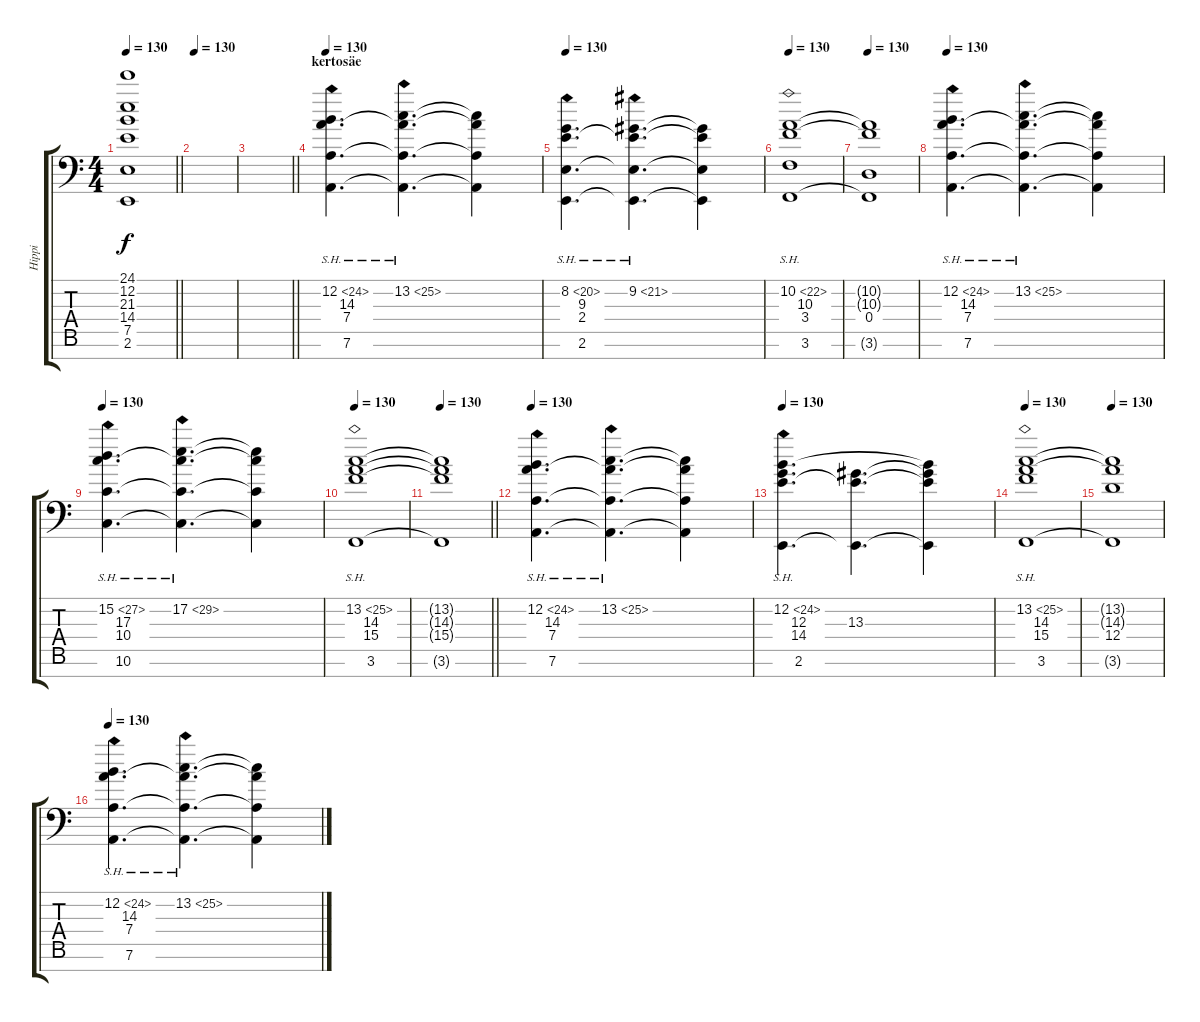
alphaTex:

\track ("Hippi" "Hippi") {instrument stringensemble1}
\staff {score tabs}
\tuning (E4 B3 G3 D3 A2 D2 A1) {hide}
\ts (4 4)
\tempo 130
\clef f4
\barLineRight lightlight
\ks c
(24.1{t} 12.2{t} 21.3{t} 14.4{t} 7.5{t} 2.6{t}).1{dy f} |
\section ("" "")
\tempo 130
|
\barLineRight lightlight
|
\section ("" "kertosäe")
\tempo 130
(12.2{sh 12} 14.3 7.4 7.6).4{d} (13.2{sh 12} 14.3{t} 7.4{t} 7.6{t}).4{d} (13.2{t} 14.3{t} 7.4{t} 7.6{t}).4 |
\tempo 130
(8.2{sh 12} 9.3 2.4 2.6).4{d} (9.2{sh 12} 9.3{t} 2.4{t} 2.6{t}).4{d} (9.2{t} 9.3{t} 2.4{t} 2.6{t}).4 |
\tempo 130
(10.2{sh 12} 10.3 3.4 3.6).1 |
\tempo 130
(10.2{t} 10.3{t} 0.4 3.6{t}).1 |
\tempo 130
(12.2{sh 12} 14.3 7.4 7.6).4{d} (13.2{sh 12} 14.3{t} 7.4{t} 7.6{t}).4{d} (13.2{t} 14.3{t} 7.4{t} 7.6{t}).4 |
\tempo 130
(15.2{sh 12} 17.3 10.4 10.6).4{d} (17.2{sh 12} 17.3{t} 10.4{t} 10.6{t}).4{d} (17.2{t} 17.3{t} 10.4{t} 10.6{t}).4 |
\tempo 130
(13.2{sh 12} 14.3 15.4 3.6).1 |
\tempo 130
\barLineRight lightlight
(13.2{t} 14.3{t} 15.4{t} 3.6{t}).1 |
\section ("" "")
\tempo 130
(12.2{sh 12} 14.3 7.4 7.6).4{d} (13.2{sh 12} 14.3{t} 7.4{t} 7.6{t}).4{d} (13.2{t} 14.3{t} 7.4{t} 7.6{t}).4 |
\tempo 130
(12.2{sh 12} 12.3 14.4 2.6).4{d} (13.3 14.4{t} 2.6{t}).4{d} (12.2{t} 13.3{t} 14.4{t} 2.6{t}).4 |
\tempo 130
(13.2{sh 12} 14.3 15.4 3.6).1 |
\tempo 130
(13.2{t} 14.3{t} 12.4 3.6{t}).1 |
\tempo 130
(12.2{sh 12} 14.3 7.4 7.6).4{d} (13.2{sh 12} 14.3{t} 7.4{t} 7.6{t}).4{d} (13.2{t} 14.3{t} 7.4{t} 7.6{t}).4
